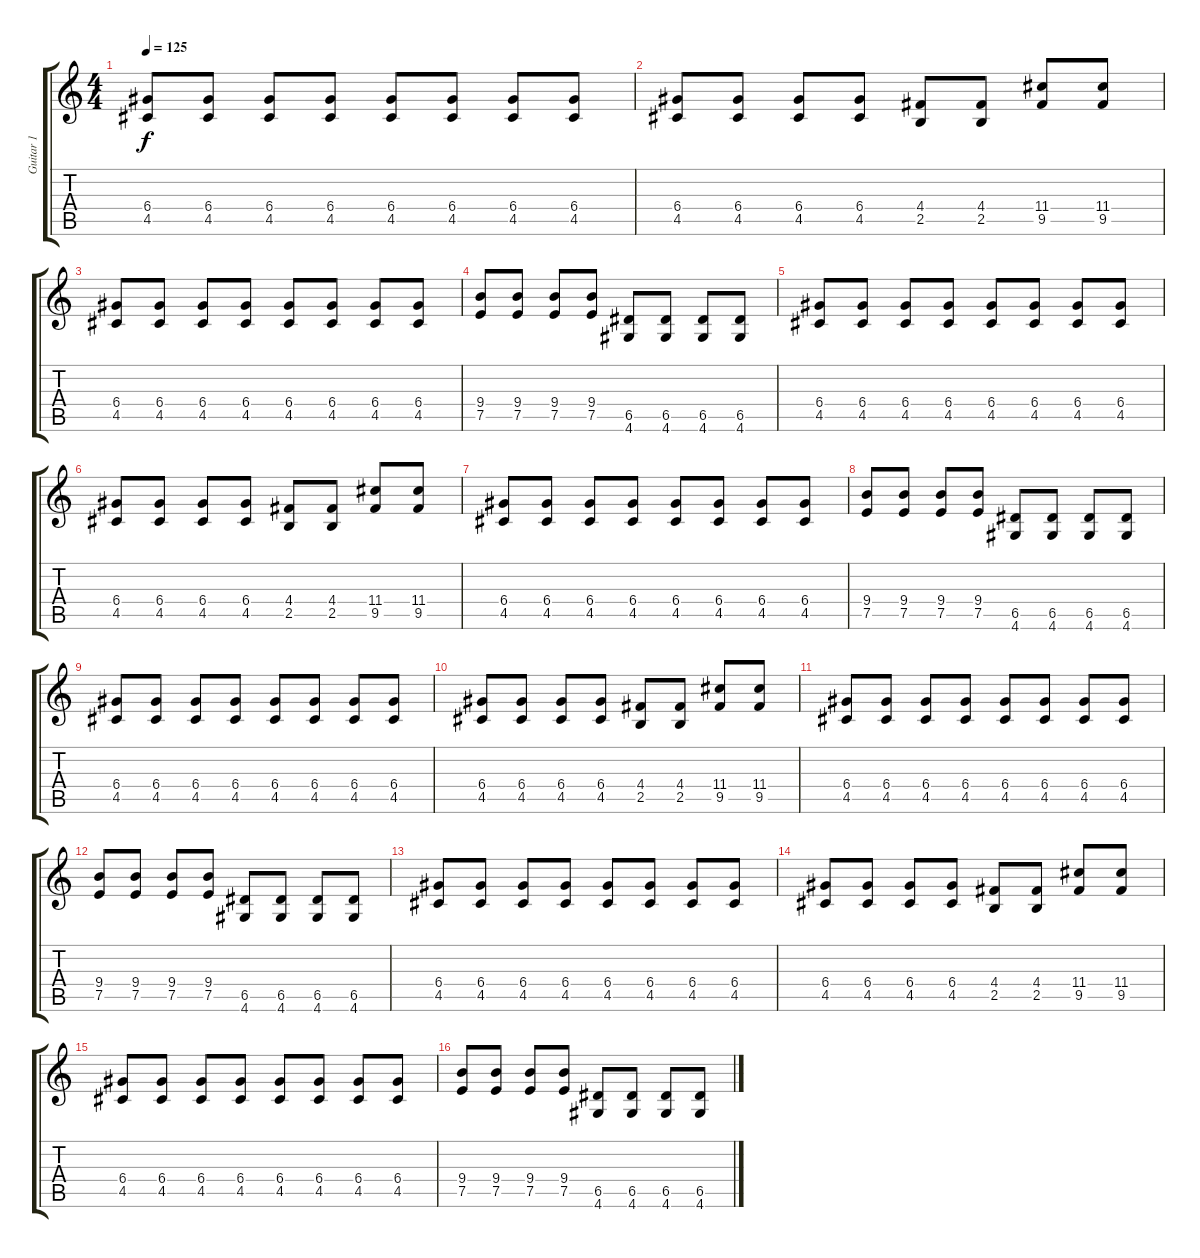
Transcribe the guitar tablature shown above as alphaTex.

\track ("Guitar 1" "Guitar 1") {instrument overdrivenguitar}
\staff {score tabs}
\tuning (E4 B3 G3 D3 A2 E2) {hide}
\ts (4 4)
\tempo 125
\clef g2
\ks c
(6.4 4.5).8{dy f} (6.4 4.5).8 (6.4 4.5).8 (6.4 4.5).8 (6.4 4.5).8 (6.4 4.5).8 (6.4 4.5).8 (6.4 4.5).8 |
(6.4 4.5).8 (6.4 4.5).8 (6.4 4.5).8 (6.4 4.5).8 (4.4 2.5).8 (4.4 2.5).8 (11.4 9.5).8 (11.4 9.5).8 |
(6.4 4.5).8 (6.4 4.5).8 (6.4 4.5).8 (6.4 4.5).8 (6.4 4.5).8 (6.4 4.5).8 (6.4 4.5).8 (6.4 4.5).8 |
(9.4 7.5).8 (9.4 7.5).8 (9.4 7.5).8 (9.4 7.5).8 (6.5 4.6).8 (6.5 4.6).8 (6.5 4.6).8 (6.5 4.6).8 |
(6.4 4.5).8 (6.4 4.5).8 (6.4 4.5).8 (6.4 4.5).8 (6.4 4.5).8 (6.4 4.5).8 (6.4 4.5).8 (6.4 4.5).8 |
(6.4 4.5).8 (6.4 4.5).8 (6.4 4.5).8 (6.4 4.5).8 (4.4 2.5).8 (4.4 2.5).8 (11.4 9.5).8 (11.4 9.5).8 |
(6.4 4.5).8 (6.4 4.5).8 (6.4 4.5).8 (6.4 4.5).8 (6.4 4.5).8 (6.4 4.5).8 (6.4 4.5).8 (6.4 4.5).8 |
(9.4 7.5).8 (9.4 7.5).8 (9.4 7.5).8 (9.4 7.5).8 (6.5 4.6).8 (6.5 4.6).8 (6.5 4.6).8 (6.5 4.6).8 |
(6.4 4.5).8 (6.4 4.5).8 (6.4 4.5).8 (6.4 4.5).8 (6.4 4.5).8 (6.4 4.5).8 (6.4 4.5).8 (6.4 4.5).8 |
(6.4 4.5).8 (6.4 4.5).8 (6.4 4.5).8 (6.4 4.5).8 (4.4 2.5).8 (4.4 2.5).8 (11.4 9.5).8 (11.4 9.5).8 |
(6.4 4.5).8 (6.4 4.5).8 (6.4 4.5).8 (6.4 4.5).8 (6.4 4.5).8 (6.4 4.5).8 (6.4 4.5).8 (6.4 4.5).8 |
(9.4 7.5).8 (9.4 7.5).8 (9.4 7.5).8 (9.4 7.5).8 (6.5 4.6).8 (6.5 4.6).8 (6.5 4.6).8 (6.5 4.6).8 |
(6.4 4.5).8 (6.4 4.5).8 (6.4 4.5).8 (6.4 4.5).8 (6.4 4.5).8 (6.4 4.5).8 (6.4 4.5).8 (6.4 4.5).8 |
(6.4 4.5).8 (6.4 4.5).8 (6.4 4.5).8 (6.4 4.5).8 (4.4 2.5).8 (4.4 2.5).8 (11.4 9.5).8 (11.4 9.5).8 |
(6.4 4.5).8 (6.4 4.5).8 (6.4 4.5).8 (6.4 4.5).8 (6.4 4.5).8 (6.4 4.5).8 (6.4 4.5).8 (6.4 4.5).8 |
(9.4 7.5).8 (9.4 7.5).8 (9.4 7.5).8 (9.4 7.5).8 (6.5 4.6).8 (6.5 4.6).8 (6.5 4.6).8 (6.5 4.6).8
